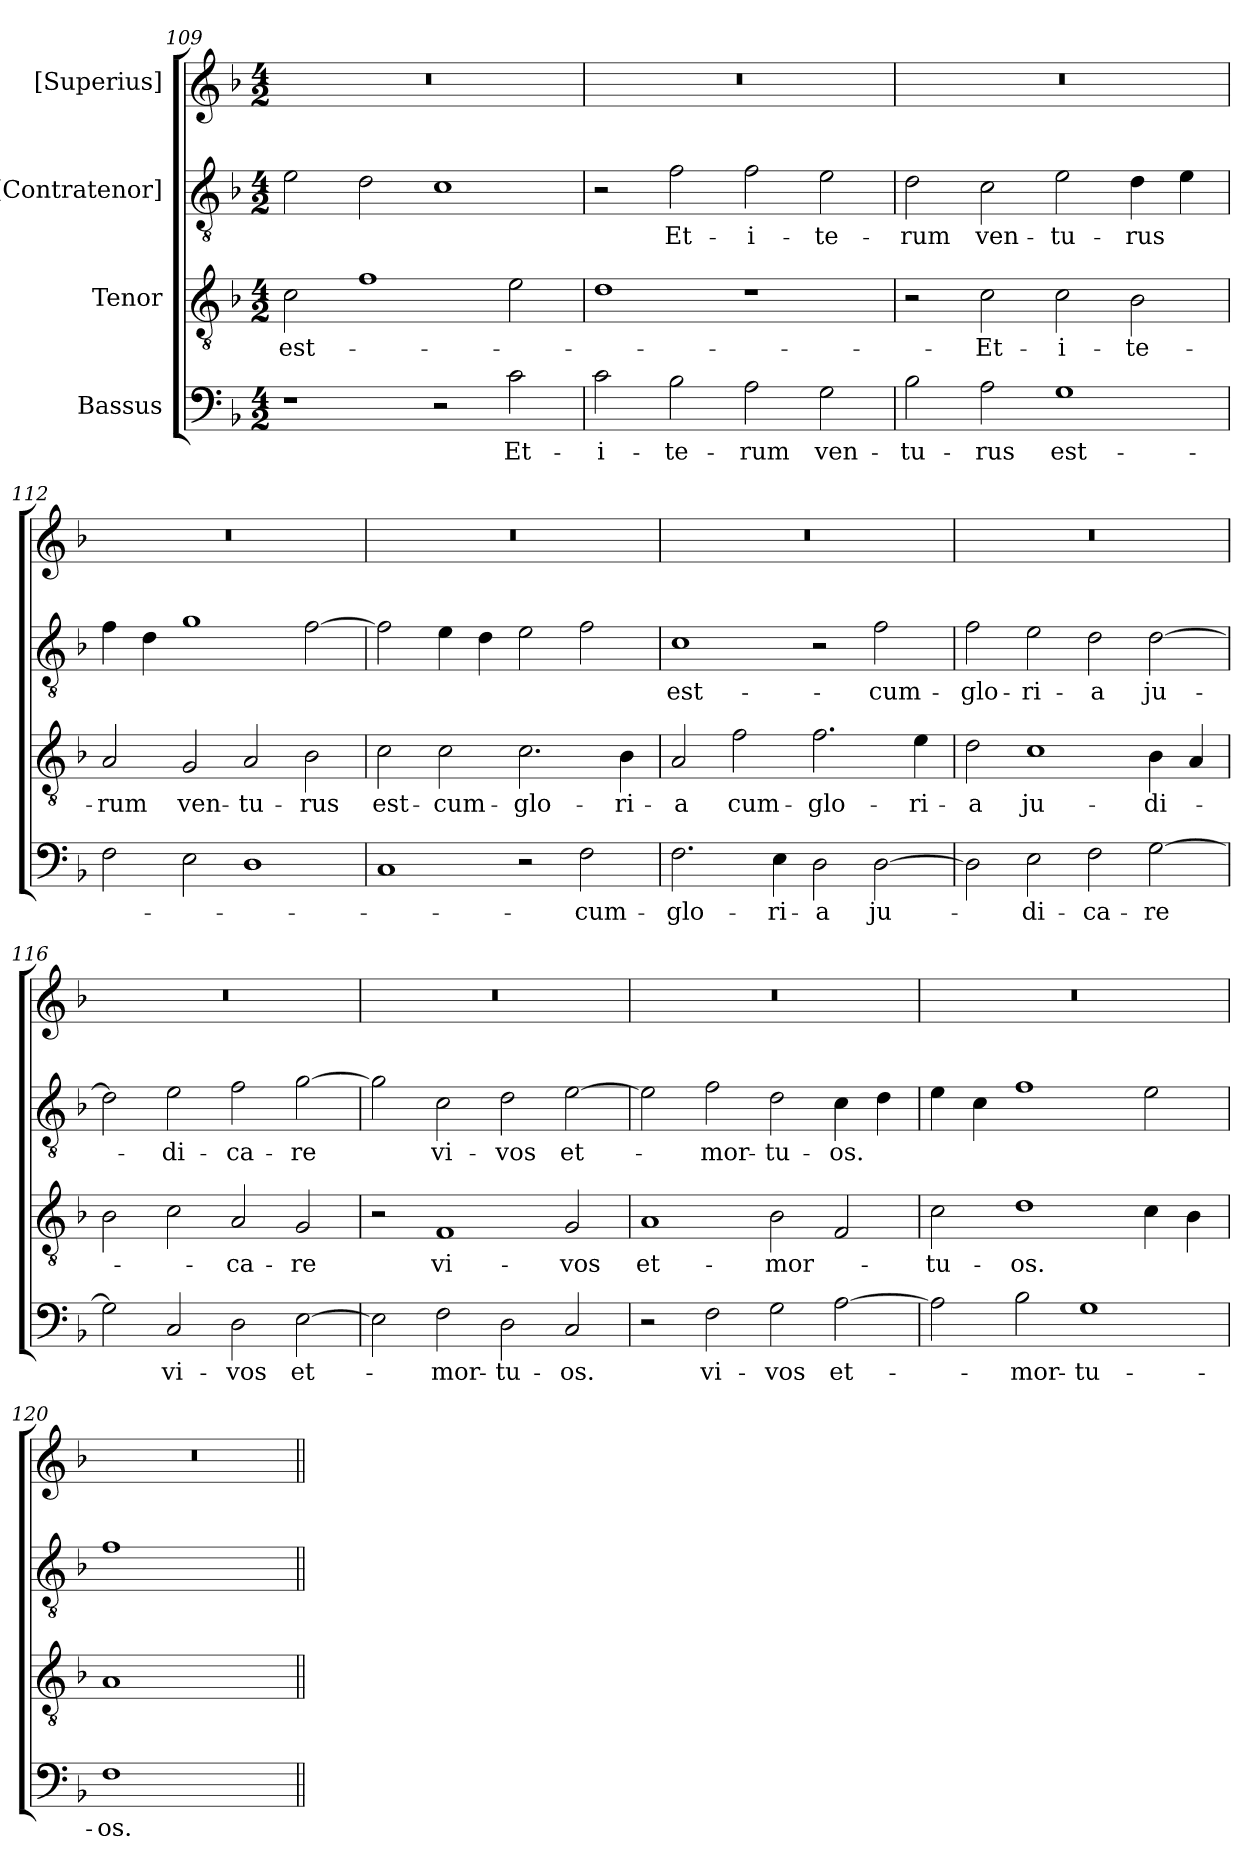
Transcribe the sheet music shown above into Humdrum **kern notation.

**kern	**text	**kern	**text	**kern	**text	**kern
*part4	*part4	*part3	*part3	*part2	*part2	*part1
*staff4	*staff4	*staff3	*staff3	*staff2	*staff2	*staff1
*I"Bassus	*	*I"Tenor	*	*I"[Contratenor]	*	*I"[Superius]
*clefF4	*	*clefGv2	*	*clefGv2	*	*clefG2
*k[b-]	*	*k[b-]	*	*k[b-]	*	*k[b-]
*M4/2	*	*M4/2	*	*M4/2	*	*M4/2
=109	=109	=109	=109	=109	=109	=109
1r	.	2c\	est-	2e\	.	0r
.	.	1f\	.	2d\	.	.
2r	.	.	.	1c\	.	.
2c\	Et-	2e\	.	.	.	.
=110	=110	=110	=110	=110	=110	=110
2c\	i-	1d\	.	2r	.	0r
2B-\	-te-	.	.	2f\	Et-	.
2A\	-rum	1r	.	2f\	i-	.
2G\	ven-	.	.	2e\	-te-	.
=111	=111	=111	=111	=111	=111	=111
2B-\	-tu-	2r	.	2d\	-rum	0r
2A\	-rus	2c\	Et-	2c\	ven-	.
1G\	est-	2c\	i-	2e\	-tu-	.
.	.	2B-\	-te-	4d\	-rus	.
.	.	.	.	4e\	.	.
=112	=112	=112	=112	=112	=112	=112
2F\	.	2A/	-rum	4f\	.	0r
.	.	.	.	4d\	.	.
2E\	.	2G/	ven-	1g\	.	.
1D\	.	2A/	-tu-	.	.	.
.	.	2B-\	-rus	[2f\	.	.
=113	=113	=113	=113	=113	=113	=113
1C/	.	2c\	est-	2f\]	.	0r
.	.	2c\	cum-	4e\	.	.
.	.	.	.	4d\	.	.
2r	.	2.c\	glo-	2e\	.	.
2F\	cum-	.	.	2f\	.	.
.	.	4B-\	-ri-	.	.	.
=114	=114	=114	=114	=114	=114	=114
2.F\	glo-	2A/	-a	1c\	est-	0r
.	.	2f\	cum-	.	.	.
4E\	-ri-	.	.	.	.	.
2D\	-a	2.f\	glo-	2r	.	.
[2D\	ju-	.	.	2f\	cum-	.
.	.	4e\	-ri-	.	.	.
=115	=115	=115	=115	=115	=115	=115
2D\]	.	2d\	-a	2f\	glo-	0r
2E\	-di-	1c\	ju-	2e\	-ri-	.
2F\	-ca-	.	.	2d\	-a	.
[2G\	-re	4B-\	-di-	[2d\	ju-	.
.	.	4A/	.	.	.	.
=116	=116	=116	=116	=116	=116	=116
2G\]	.	2B-\	.	2d\]	.	0r
2C/	vi-	2c\	.	2e\	-di-	.
2D\	-vos	2A/	-ca-	2f\	-ca-	.
[2E\	et-	2G/	-re	[2g\	-re	.
=117	=117	=117	=117	=117	=117	=117
2E\]	.	2r	.	2g\]	.	0r
2F\	mor-	1F/	vi-	2c\	vi-	.
2D\	-tu-	.	.	2d\	-vos	.
2C/	-os.	2G/	-vos	[2e\	et-	.
=118	=118	=118	=118	=118	=118	=118
2r	.	1A/	et-	2e\]	.	0r
2F\	vi-	.	.	2f\	mor-	.
2G\	-vos	2B-\	mor-	2d\	-tu-	.
[2A\	et-	2F/	.	4c\	-os.	.
.	.	.	.	4d\	.	.
=119	=119	=119	=119	=119	=119	=119
2A\]	.	2c\	-tu-	4e\	.	0r
.	.	.	.	4c\	.	.
2B-\	mor-	1d\	-os.	1f\	.	.
1G\	-tu-	.	.	.	.	.
.	.	4c\	.	2e\	.	.
.	.	4B-\	.	.	.	.
=120	=120	=120	=120	=120	=120	=120
1F\	-os.	1A/	.	1f\	.	0r
1ryy	.	1ryy	.	1ryy	.	.
=||	=||	=||	=||	=||	=||	=||
*-	*-	*-	*-	*-	*-	*-
